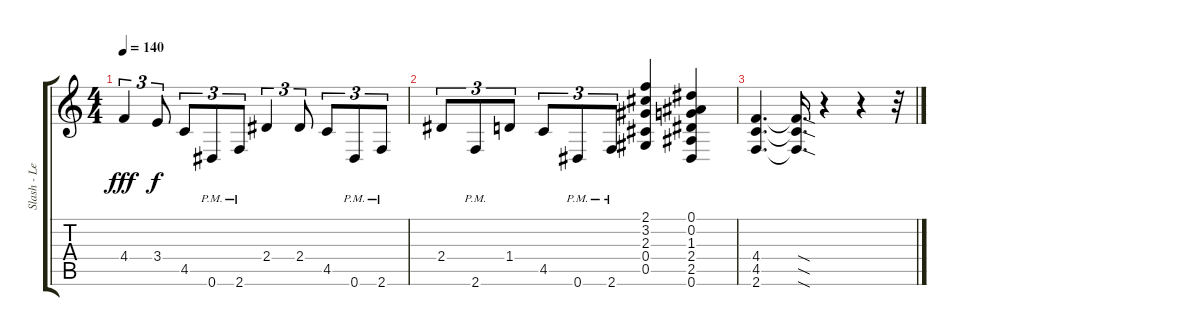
\track ("Slash - Lead Guitar" "Slash - Le") {instrument distortionguitar}
\staff {score tabs}
\tuning (Eb4 Bb3 Gb3 Db3 Ab2 Eb2) {hide}
\ts (4 4)
\tempo 140
\clef g2
\ks c
4.4.4{tu (3 2) dy fff} 3.4.8{tu (3 2) dy f} 4.5.8{tu (3 2)} 0.6{pm}.8{tu (3 2)} 2.6{pm}.8{tu (3 2)} 2.4.4{tu (3 2)} 2.4.8{tu (3 2)} 4.5.8{tu (3 2)} 0.6{pm}.8{tu (3 2)} 2.6{pm}.8{tu (3 2)} |
2.4.8{tu (3 2)} 2.6{pm}.8{tu (3 2)} 1.4.8{tu (3 2)} 4.5.8{tu (3 2)} 0.6{pm}.8{tu (3 2)} 2.6{pm}.8{tu (3 2)} (2.1 3.2 2.3 0.4 0.5).4 (0.1 0.2 1.3 2.4 2.5 0.6).4 |
(4.4 4.5 2.6).4{d} (4.4{sod t} 4.5{sod t} 2.6{sod t}).16{d} r.4 r.4 r.32
